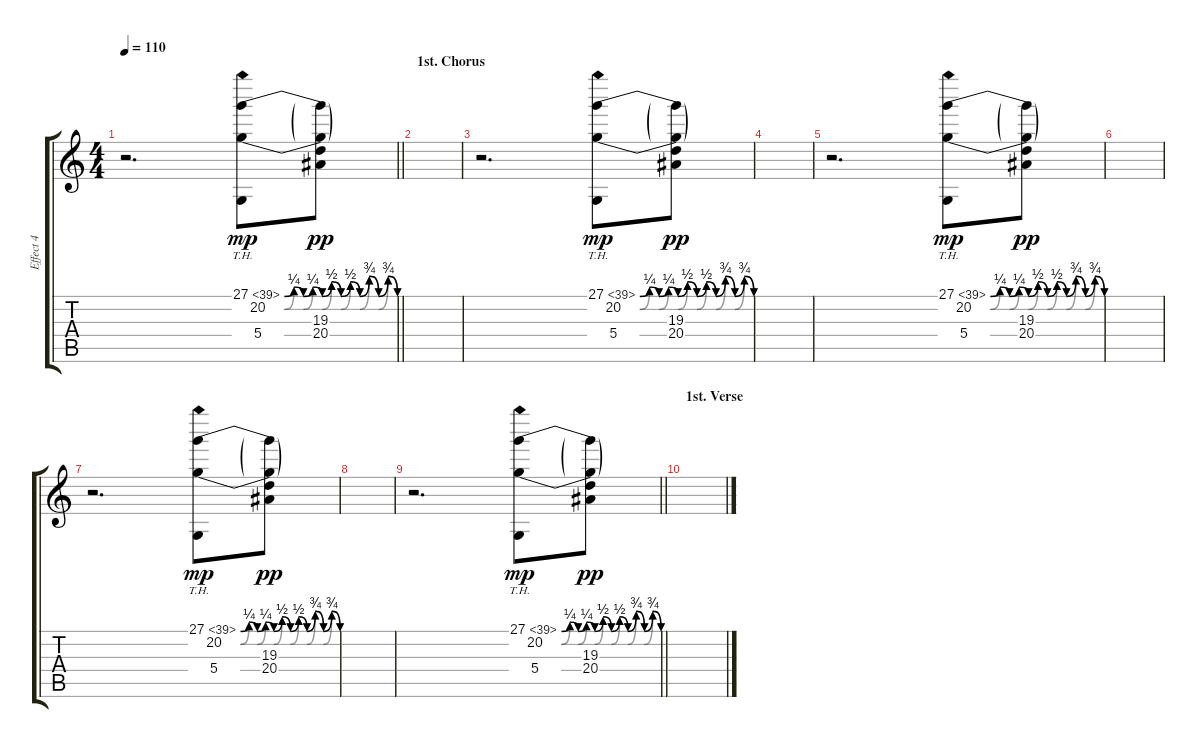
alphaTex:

\track ("Effect 4" "Effect 4") {instrument churchorgan}
\staff {score tabs}
\tuning (E4 B3 G3 D3 A2 E2) {hide}
\ts (4 4)
\tempo 110
\clef g2
\barLineRight lightlight
\ks c
r.2{d dy pp} (27.1{be (custom 0 0 5 1 10 0 15 1 20 0 25 2 30 0 35 2 40 0 45 3 50 0 55 3 60 0) th 12} 20.2{be (custom 0 0 5 1 10 0 15 1 20 0 25 2 30 0 35 2 40 0 45 3 50 0 55 3 60 0)} 5.4).8{dy mp} (27.1{t} 20.2{t} 19.3 20.4).8{dy pp} |
\section ("" "1st. Chorus")
|
r.2{d} (27.1{be (custom 0 0 5 1 10 0 15 1 20 0 25 2 30 0 35 2 40 0 45 3 50 0 55 3 60 0) th 12} 20.2{be (custom 0 0 5 1 10 0 15 1 20 0 25 2 30 0 35 2 40 0 45 3 50 0 55 3 60 0)} 5.4).8{dy mp} (27.1{t} 20.2{t} 19.3 20.4).8{dy pp} |
|
r.2{d} (27.1{be (custom 0 0 5 1 10 0 15 1 20 0 25 2 30 0 35 2 40 0 45 3 50 0 55 3 60 0) th 12} 20.2{be (custom 0 0 5 1 10 0 15 1 20 0 25 2 30 0 35 2 40 0 45 3 50 0 55 3 60 0)} 5.4).8{dy mp} (27.1{t} 20.2{t} 19.3 20.4).8{dy pp} |
|
r.2{d} (27.1{be (custom 0 0 5 1 10 0 15 1 20 0 25 2 30 0 35 2 40 0 45 3 50 0 55 3 60 0) th 12} 20.2{be (custom 0 0 5 1 10 0 15 1 20 0 25 2 30 0 35 2 40 0 45 3 50 0 55 3 60 0)} 5.4).8{dy mp} (27.1{t} 20.2{t} 19.3 20.4).8{dy pp} |
|
\barLineRight lightlight
r.2{d} (27.1{be (custom 0 0 5 1 10 0 15 1 20 0 25 2 30 0 35 2 40 0 45 3 50 0 55 3 60 0) th 12} 20.2{be (custom 0 0 5 1 10 0 15 1 20 0 25 2 30 0 35 2 40 0 45 3 50 0 55 3 60 0)} 5.4).8{dy mp} (27.1{t} 20.2{t} 19.3 20.4).8{dy pp} |
\section ("" "1st. Verse")
